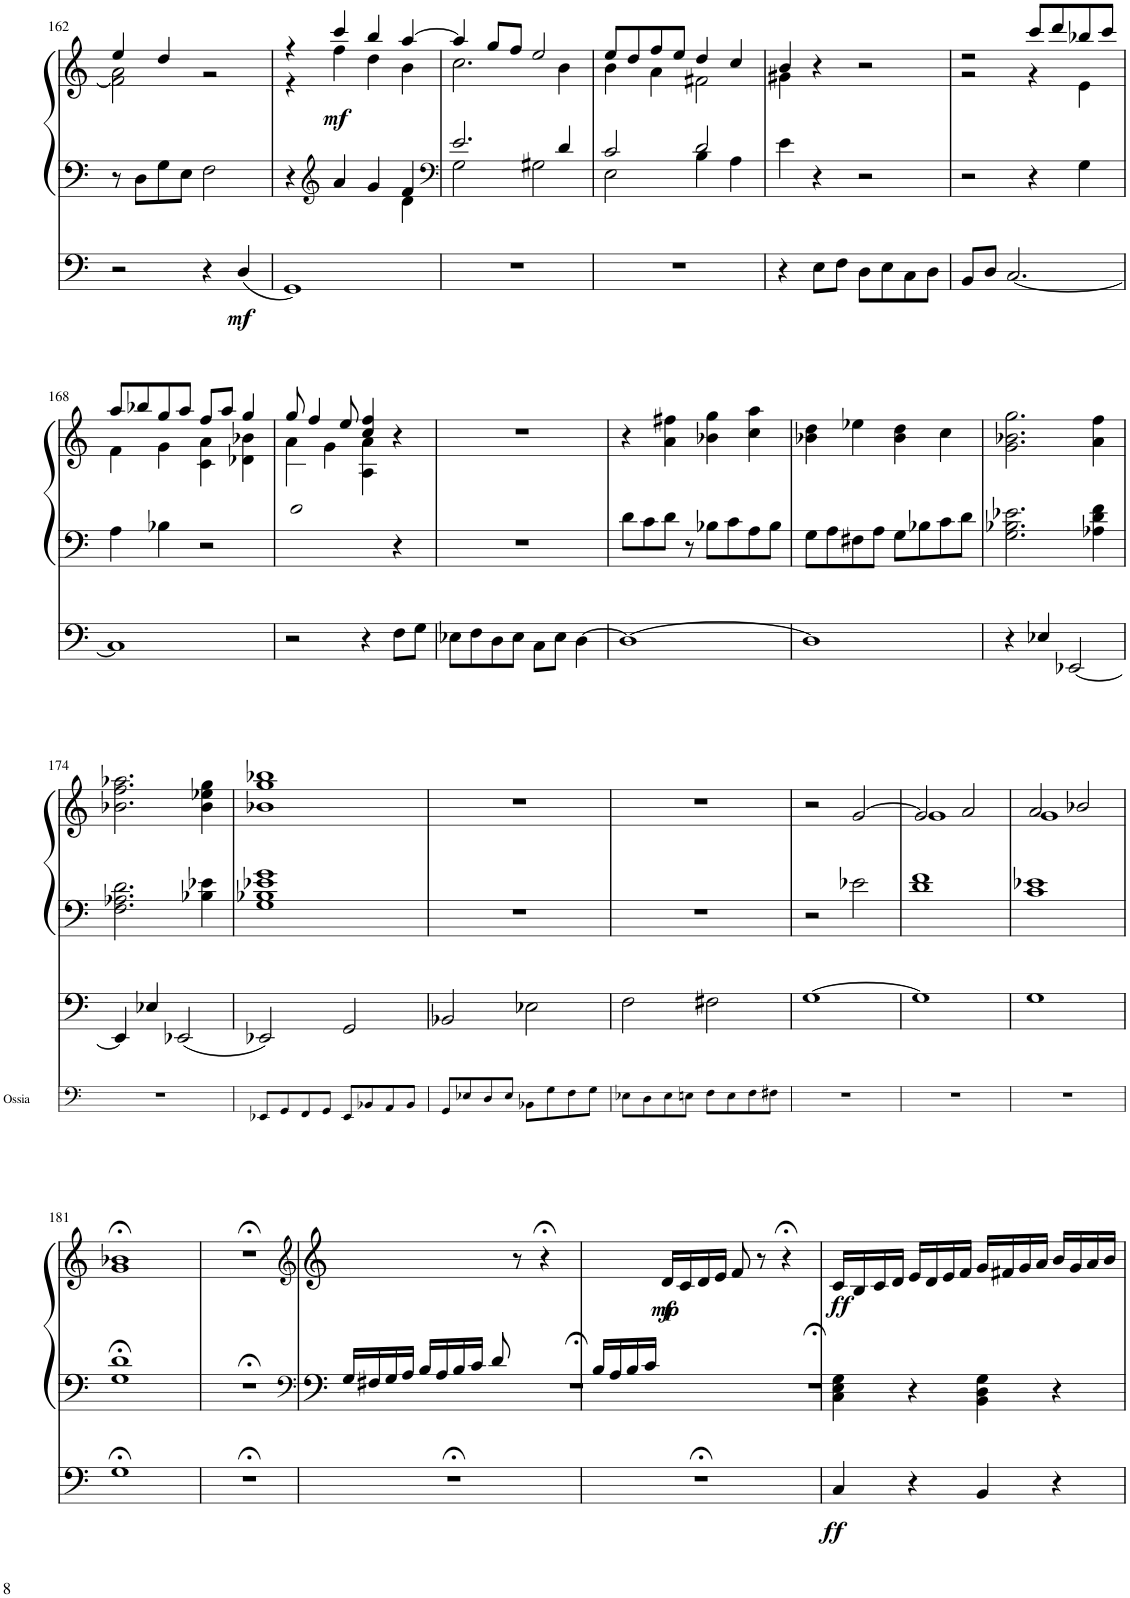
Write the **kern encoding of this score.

**kern	**kern	**dynam	**kern	**kern	**dynam
*part3	*part2	*part2	*part1	*part1	*part1
*staff4	*staff3	*staff3	*staff2	*staff1	*staff1/2
*I"Bass	*I"Pédales	*	*I"Claviers	*	*
!!LO:PB:g=z
*clefF4	*clefF4	*	*clefF4	*clefG2	*
*k[]	*k[]	*	*k[]	*k[]	*
*M4/4	*M4/4	*	*M12/8	*M4/4	*
=162	=162	=162	=162	=162	=162
*	*	*	*	*^	*
1r	2r	.	8r	2f\] 2a\	4ee/	.
.	.	.	8D\L	.	.	.
.	.	.	8G\	.	4dd/	.
.	.	.	8E\J	.	.	.
.	4r	.	2F\	2ryy	2r	.
!	!	!LO:DY:b	!	!	!	!
.	(4D/	mf	.	.	.	.
=163	=163	=163	=163	=163	=163	=163
*	*	*	*^	*	*	*
1r	1GG)	.	4r	2.ryy	4r	4r	.
*	*	*	*clefG2	*	*	*	*
!	!	!	!	!	!	!	!LO:DY:b
.	.	.	4a/	.	4ccc/	4ff\	mf
.	.	.	4g/	.	4bb/	4dd\	.
.	.	.	4f/	4d\	[4aa/	4b\	.
=164	=164	=164	=164	=164	=164	=164	=164
*	*	*	*clefF4	*	*	*	*
1r	1r	.	2.e/	2G\	4aa/]	2.cc\	.
.	.	.	.	.	8gg/L	.	.
.	.	.	.	.	8ff/J	.	.
.	.	.	.	2G#X\	2ee/	.	.
.	.	.	4d/	.	.	4b\	.
=165	=165	=165	=165	=165	=165	=165	=165
1r	1r	.	2c/	2E\	8ee/L	4b\	.
.	.	.	.	.	8dd/	.	.
.	.	.	.	.	8ff/	4a\	.
.	.	.	.	.	8ee/J	.	.
.	.	.	2d/	4B\	4dd/	2f#X\	.
.	.	.	.	4A\	4cc/	.	.
*	*	*	*v	*v	*	*	*
=166	=166	=166	=166	=166	=166	=166
1r	4r	.	4e\	4b/	4g#X\	.
.	8E\L	.	4r	4r	2.ryy	.
.	8F\J	.	.	.	.	.
.	8D\L	.	2r	2r	.	.
.	8E\	.	.	.	.	.
.	8C\	.	.	.	.	.
.	8D\J	.	.	.	.	.
=167	=167	=167	=167	=167	=167	=167
1r	8BB/L	.	2r	2r	2r	.
.	8D/J	.	.	.	.	.
.	[2.C/	.	.	.	.	.
.	.	.	4r	8ccc/L	4r	.
.	.	.	.	8ddd/	.	.
.	.	.	4G\	8bb-X/	4e\	.
.	.	.	.	8ccc/J	.	.
!!LO:LB:g=z	!!
=168	=168	=168	=168	=168	=168	=168
1r	1C]	.	4A\	8aa/L	4f\	.
.	.	.	.	8bb-X/	.	.
.	.	.	4B-X\	8gg/	4g\	.
.	.	.	.	8aa/J	.	.
.	.	.	2r	8ff/L	4c\ 4a\	.
.	.	.	.	8aa/J	.	.
.	.	.	.	4gg/	4d-X\ 4b-X\	.
=169	=169	=169	=169	=169	=169	=169
*	*	*	*	*	*^	*
1r	2r	.	2.ryy	8gg/	4a\	2c\	.
.	.	.	.	4ff/	.	.	.
.	.	.	.	.	4g\	.	.
.	.	.	.	8ee/	.	.	.
.	4r	.	.	4cc/ 4ff/	2ryy	4A\ 4a\	.
.	8F\L	.	4r	4r	.	4ryy	.
.	8G\J	.	.	.	.	.	.
*	*	*	*	*v	*v	*v	*
=170	=170	=170	=170	=170	=170
1r	8E-X\L	.	1r	1r	.
.	8F\	.	.	.	.
.	8D\	.	.	.	.
.	8E-\J	.	.	.	.
.	8C\L	.	.	.	.
.	8E-\J	.	.	.	.
.	[4D\	.	.	.	.
=171	=171	=171	=171	=171	=171
1r	1D_	.	8d\L	4r	.
.	.	.	8c\	.	.
.	.	.	8d\J	4a\ 4ff#X\	.
.	.	.	8r	.	.
.	.	.	8B-X\L	4b-X\ 4gg\	.
.	.	.	8c\	.	.
.	.	.	8A\	4cc\ 4aa\	.
.	.	.	8B-\J	.	.
=172	=172	=172	=172	=172	=172
1r	1D]	.	8G\L	4b-X\ 4dd\	.
.	.	.	8A\	.	.
.	.	.	8F#X\	4ee-X\	.
.	.	.	8A\J	.	.
.	.	.	8G\L	4b-\ 4dd\	.
.	.	.	8B-X\	.	.
.	.	.	8c\	4cc\	.
.	.	.	8d\J	.	.
=173	=173	=173	=173	=173	=173
1r	4r	.	2.G\ 2.B-X\ 2.e-X\	2.g\ 2.b-X\ 2.gg\	.
.	4E-X/	.	.	.	.
.	[2EE-X/	.	.	.	.
.	.	.	4A-X\ 4d\ 4f\	4a\ 4ff\	.
!!LO:LB:g=z
=174	=174	=174	=174	=174	=174
1r	4EE-/]	.	2.F\ 2.A-X\ 2.d\	2.b-X\ 2.ff\ 2.aa-X\	.
.	4E-X/	.	.	.	.
.	(2EE-X/	.	.	.	.
.	.	.	4B-X\ 4e-X\	4b-\ 4ee-X\ 4gg\	.
=175	=175	=175	=175	=175	=175
*	*	*	*k[]	*k[]	*
8EE-X/L	2EE-X/)	.	1G 1B-X 1e-X 1g	1b-X 1gg 1bb-X	.
8GG/	.	.	.	.	.
8FF/	.	.	.	.	.
8GG/J	.	.	.	.	.
8EE-/L	2GG/	.	.	.	.
8BB-X/	.	.	.	.	.
8AA/	.	.	.	.	.
8BB-/J	.	.	.	.	.
=176	=176	=176	=176	=176	=176
8GG/L	2BB-X/	.	1r	1r	.
8E-X/	.	.	.	.	.
8D/	.	.	.	.	.
8E-/J	.	.	.	.	.
8BB-X\L	2E-X\	.	.	.	.
8G\	.	.	.	.	.
8F\	.	.	.	.	.
8G\J	.	.	.	.	.
=177	=177	=177	=177	=177	=177
8E-X\L	2F\	.	1r	1r	.
8D\	.	.	.	.	.
8E-\	.	.	.	.	.
8En\J	.	.	.	.	.
8F\L	2F#X\	.	.	.	.
8E\	.	.	.	.	.
8F\	.	.	.	.	.
8F#X\J	.	.	.	.	.
=178	=178	=178	=178	=178	=178
1r	[1G	.	2r	2r	.
.	.	.	2e-X\	[2g/	.
=179	=179	=179	=179	=179	=179
*	*	*	*	*^	*
1r	1G]	.	1d 1f	2g/]	1g	.
.	.	.	.	2a/	.	.
=180	=180	=180	=180	=180	=180	=180
1r	1G	.	1c 1e-X	2a/	1g	.
.	.	.	.	2b-X/	.	.
!!LO:LB:g=z	!!
=181	=181	=181	=181	=181	=181	=181
1r	1G;<	.	1G;< 1d;<	1b-X;<	1g	.
*	*	*	*	*v	*v	*
=182	=182	=182	=182	=182	=182
1r	1r;<	.	1r;<	1r;<	.
=183	=183	=183	=183	=183	=183
*	*	*	*clefF4	*clefG2	*
*	*	*	*^	*	*
1r	1r;<	.	16G/LL	1r;<	8ryy	.
.	.	.	16F#X/	.	.	.
.	.	.	16G/	.	.	.
.	.	.	16A/JJ	.	.	.
.	.	.	16B/LL	.	.	.
.	.	.	16A/	.	.	.
.	.	.	16B/	.	.	.
.	.	.	16c/JJ	.	.	.
.	.	.	8d/	.	.	.
.	.	.	4.ryy	.	8r	.
.	.	.	.	.	4r;<	.
=184	=184	=184	=184	=184	=184	=184
1r	1r;<	.	16B/LL	1r;<	4ryy	.
.	.	.	16A/	.	.	.
.	.	.	16B/	.	.	.
.	.	.	16c/JJ	.	.	.
!	!	!	!	!	!	!LO:DY:b
!	!	!	!	!	!	!LO:DY:n=1:b
.	.	.	2.ryy	.	16d/LL	mp f
.	.	.	.	.	16c/	.
.	.	.	.	.	16d/	.
.	.	.	.	.	16e/JJ	.
.	.	.	.	.	8f/	.
.	.	.	.	.	8r	.
.	.	.	.	.	4r;<	.
*	*	*	*v	*v	*	*
=185	=185	=185	=185	=185	=185
!	!	!LO:DY:b	!	!	!LO:DY:b
1r	4C/	ff	4C\ 4E\ 4G\	16c/LL	ff
.	.	.	.	16B/	.
.	.	.	.	16c/	.
.	.	.	.	16d/JJ	.
.	4r	.	4r	16e/LL	.
.	.	.	.	16d/	.
.	.	.	.	16e/	.
.	.	.	.	16f/JJ	.
.	4BB/	.	4BB\ 4D\ 4G\	16g/LL	.
.	.	.	.	16f#X/	.
.	.	.	.	16g/	.
.	.	.	.	16a/JJ	.
.	4r	.	4r	16b/LL	.
.	.	.	.	16g/	.
.	.	.	.	16a/	.
.	.	.	.	16b/JJ	.
=	=	=	=	=	=
*-	*-	*-	*-	*-	*-
